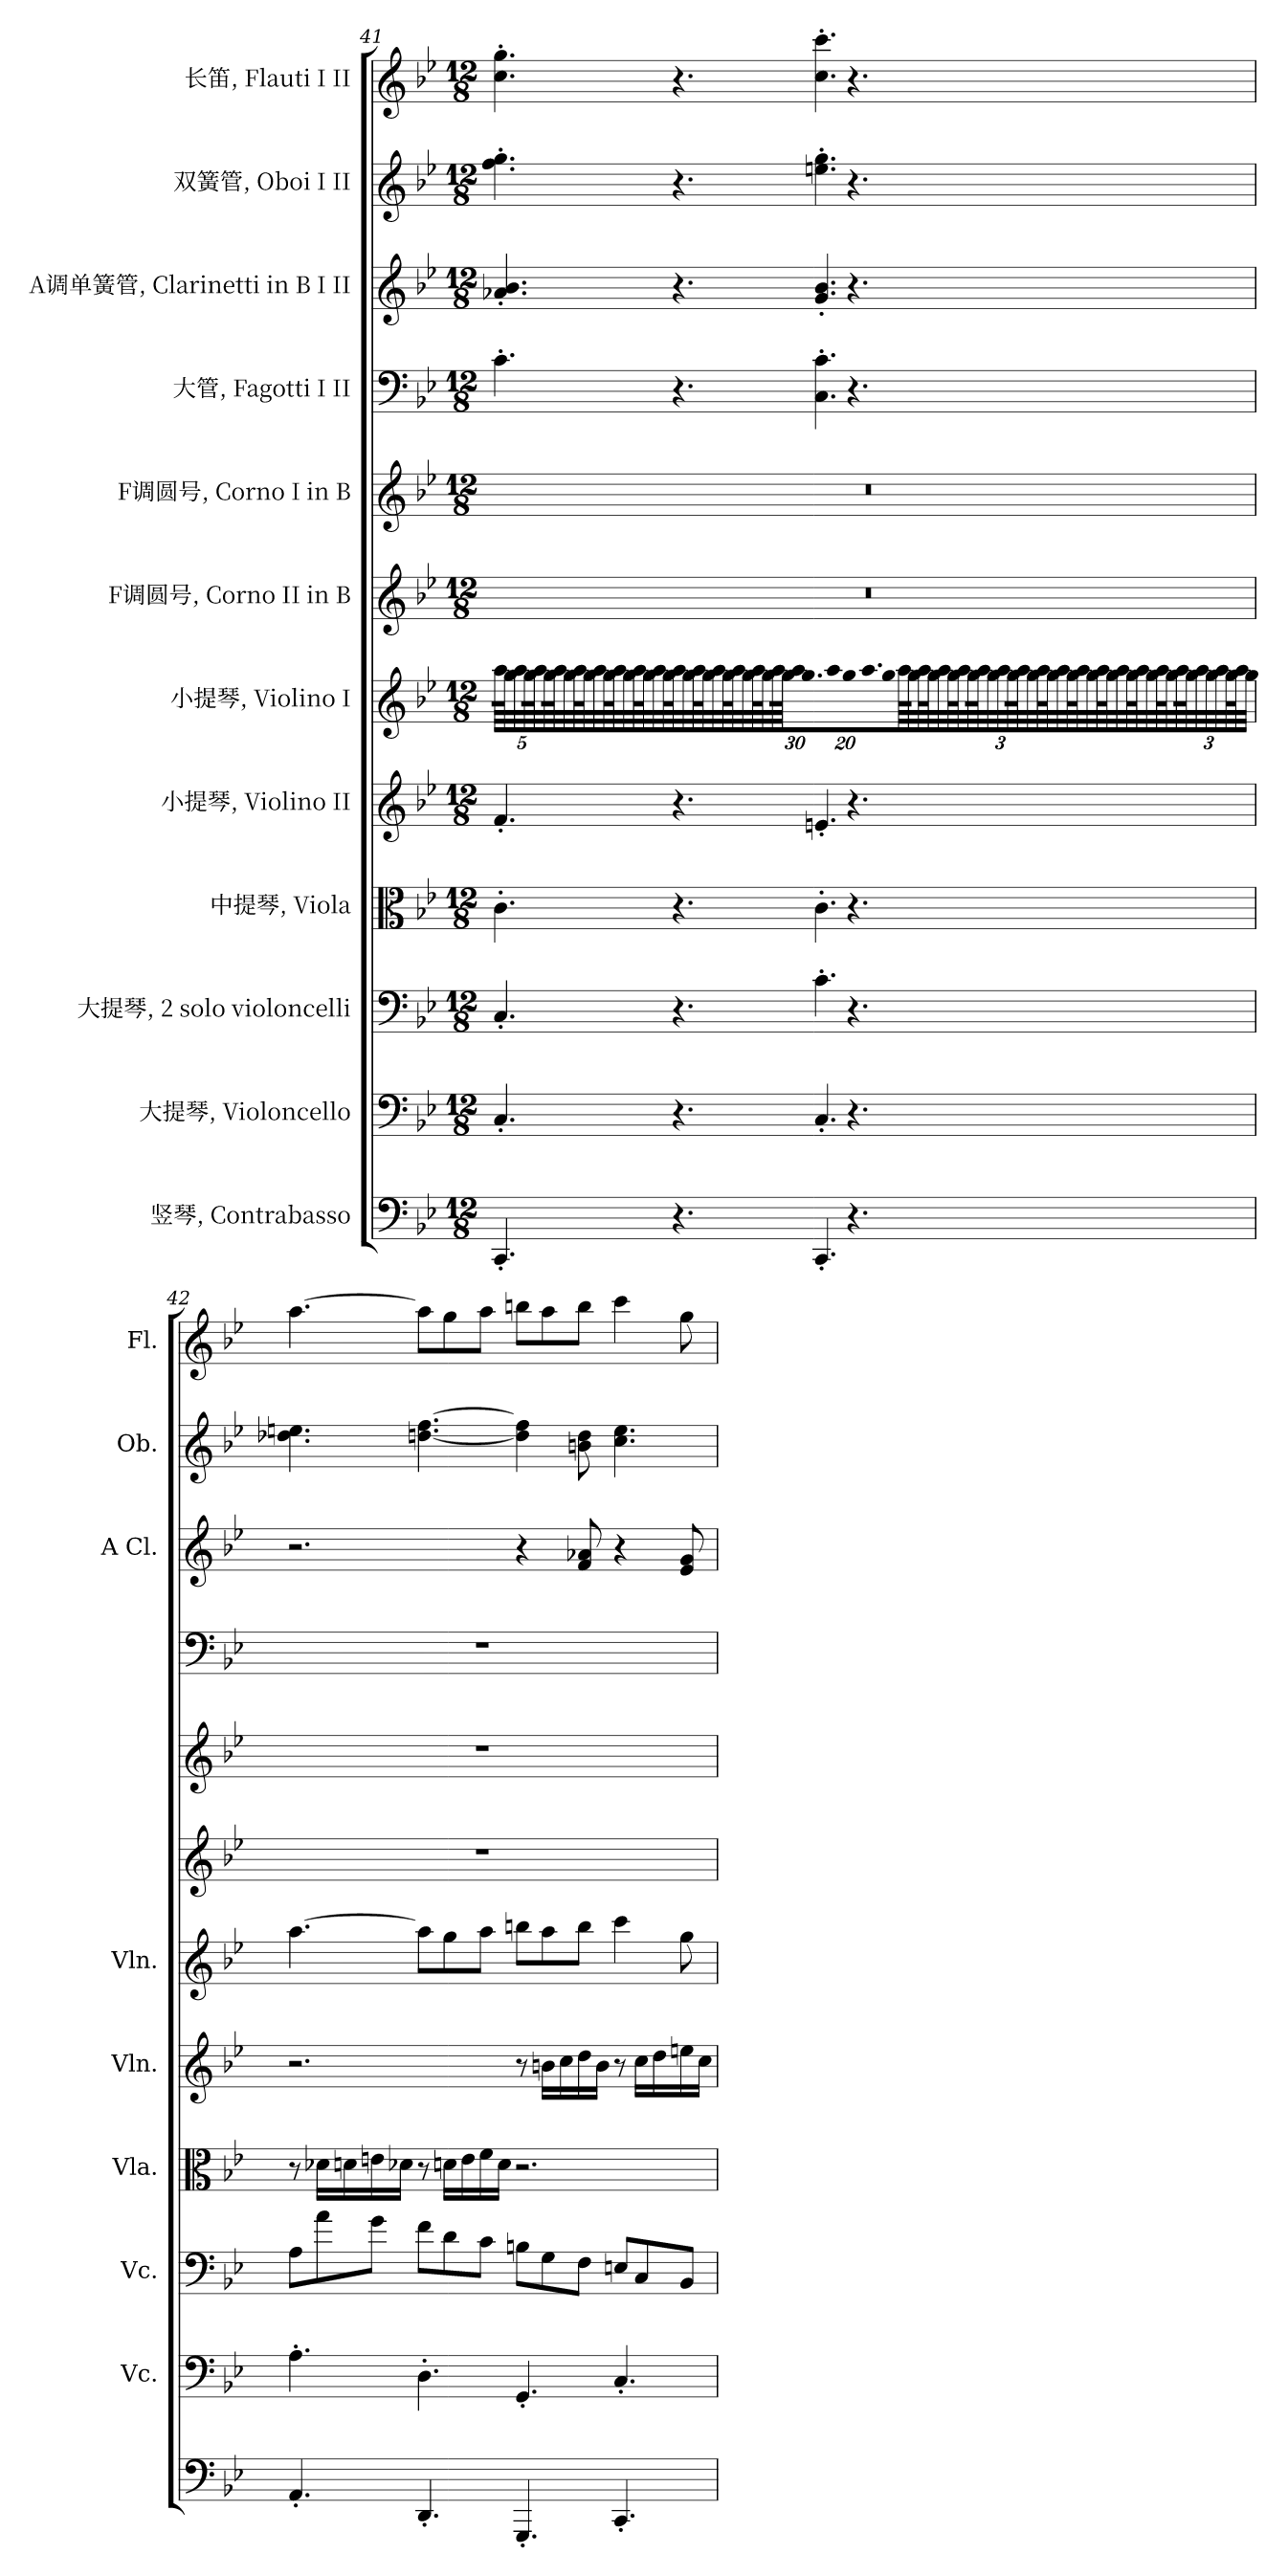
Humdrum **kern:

**kern	**kern	**kern	**kern	**kern	**kern	**kern	**kern	**kern	**kern	**kern	**kern
*part12	*part11	*part10	*part9	*part8	*part7	*part6	*part5	*part4	*part3	*part2	*part1
*staff12	*staff11	*staff10	*staff9	*staff8	*staff7	*staff6	*staff5	*staff4	*staff3	*staff2	*staff1
*I"竖琴, Contrabasso	*I"大提琴, Violoncello	*I"大提琴, 2 solo violoncelli	*I"中提琴, Viola	*I"小提琴, Violino II	*I"小提琴, Violino I	*I"F调圆号, Corno II in B	*I"F调圆号, Corno I in B	*I"大管, Fagotti I II	*I"A调单簧管, Clarinetti in B I II	*I"双簧管, Oboi I II	*I"长笛, Flauti I II
*	*I'Vc.	*I'Vc.	*I'Vla.	*I'Vln.	*I'Vln.	*	*	*	*I'A Cl.	*I'Ob.	*I'Fl.
!!LO:PB:g=z
*clefF4	*clefF4	*clefF4	*clefC3	*clefG2	*clefG2	*clefG2	*clefG2	*clefF4	*clefG2	*clefG2	*clefG2
*	*	*	*	*	*	*ITrd4c7	*ITrd4c7	*	*ITrd2c3	*	*
*k[b-e-]	*k[b-e-]	*k[b-e-]	*k[b-e-]	*k[b-e-]	*k[b-e-]	*k[b-e-a-]	*k[b-e-a-]	*k[b-e-]	*k[f#]	*k[b-e-]	*k[b-e-]
*M12/8	*M12/8	*M12/8	*M12/8	*M12/8	*M12/8	*M12/8	*M12/8	*M12/8	*M12/8	*M12/8	*M12/8
*MM47	*MM47	*MM47	*MM47	*MM47	*MM47	*MM47	*MM47	*MM47	*MM47	*MM47	*MM47
*	*	*	*	*	*Xbrackettup	*	*	*	*	*	*
=41	=41	=41	=41	=41	=41	=41	=41	=41	=41	=41	=41
4.CC'/	4.C'/	4.C'/	4.c'\	4.f'/	40aa\LLL	1.r	1.r	4.c'\	4.fn/' 4.g/'	4.ff\' 4.gg\'	4.cc\' 4.gg\'
.	.	.	.	.	80gg\K	.	.	.	.	.	.
.	.	.	.	.	40aa\	.	.	.	.	.	.
.	.	.	.	.	40gg\	.	.	.	.	.	.
.	.	.	.	.	80aa\K	.	.	.	.	.	.
.	.	.	.	.	40gg\	.	.	.	.	.	.
.	.	.	.	.	64aa\K	.	.	.	.	.	.
.	.	.	.	.	32gg\	.	.	.	.	.	.
.	.	.	.	.	64aa\L	.	.	.	.	.	.
.	.	.	.	.	64gg\J	.	.	.	.	.	.
.	.	.	.	.	32aa\	.	.	.	.	.	.
.	.	.	.	.	64gg\L	.	.	.	.	.	.
.	.	.	.	.	64aa\J	.	.	.	.	.	.
.	.	.	.	.	32gg\	.	.	.	.	.	.
.	.	.	.	.	64aa\L	.	.	.	.	.	.
.	.	.	.	.	64gg\J	.	.	.	.	.	.
.	.	.	.	.	32aa\	.	.	.	.	.	.
.	.	.	.	.	64gg\L	.	.	.	.	.	.
4.r	4.r	4.r	4.r	4.r	64aa\J	.	.	4.r	4.r	4.r	4.r
.	.	.	.	.	32gg\	.	.	.	.	.	.
.	.	.	.	.	64aa\L	.	.	.	.	.	.
.	.	.	.	.	64gg\J	.	.	.	.	.	.
.	.	.	.	.	32aa\	.	.	.	.	.	.
.	.	.	.	.	64gg\L	.	.	.	.	.	.
.	.	.	.	.	64aa\J	.	.	.	.	.	.
.	.	.	.	.	32gg\	.	.	.	.	.	.
.	.	.	.	.	64aa\L	.	.	.	.	.	.
.	.	.	.	.	64gg\J	.	.	.	.	.	.
.	.	.	.	.	32aa\	.	.	.	.	.	.
.	.	.	.	.	64gg\L	.	.	.	.	.	.
!	!	!	!	!	!LO:N:vis=256%9	!	!	!	!	!	!
.	.	.	.	.	960%17aa\	.	.	.	.	.	.
!	!	!	!	!	!LO:N:vis=32.	!	!	!	!	!	!
.	.	.	.	.	640%17gg\	.	.	.	.	.	.
.	.	.	.	.	1920ryy	.	.	.	.	.	.
!	!	!	!	!	!LO:N:vis=256%9	!	!	!	!	!	!
.	.	.	.	.	960%17aa\	.	.	.	.	.	.
!	!	!	!	!	!LO:N:vis=256%9	!	!	!	!	!	!
.	.	.	.	.	960%17gg\	.	.	.	.	.	.
!	!	!	!	!	!LO:N:vis=32.	!	!	!	!	!	!
.	.	.	.	.	640%17aa\	.	.	.	.	.	.
.	.	.	.	.	1920ryy	.	.	.	.	.	.
!	!	!	!	!	!LO:N:vis=256%9	!	!	!	!	!	!
.	.	.	.	.	960%17gg\	.	.	.	.	.	.
*	*	*	*	*	*	*	*	*	*	*	*MM60
4.CC'/	4.C'/	4.c'\	4.c'\	4.en'/	64aa\J	.	.	4.C\' 4.c\'	4.e/' 4.g/'	4.een\' 4.gg\'	4.cc\' 4.ccc\'
.	.	.	.	.	32gg\	.	.	.	.	.	.
.	.	.	.	.	64aa\L	.	.	.	.	.	.
.	.	.	.	.	64gg\J	.	.	.	.	.	.
.	.	.	.	.	32aa\	.	.	.	.	.	.
.	.	.	.	.	64gg\L	.	.	.	.	.	.
.	.	.	.	.	64aa\J	.	.	.	.	.	.
.	.	.	.	.	32gg\	.	.	.	.	.	.
.	.	.	.	.	64aa\K	.	.	.	.	.	.
.	.	.	.	.	48gg\	.	.	.	.	.	.
.	.	.	.	.	48aa\	.	.	.	.	.	.
.	.	.	.	.	48gg\	.	.	.	.	.	.
.	.	.	.	.	64aa\K	.	.	.	.	.	.
.	.	.	.	.	32gg\	.	.	.	.	.	.
.	.	.	.	.	64aa\L	.	.	.	.	.	.
.	.	.	.	.	64gg\J	.	.	.	.	.	.
.	.	.	.	.	32aa\	.	.	.	.	.	.
.	.	.	.	.	64gg\L	.	.	.	.	.	.
*	*	*	*	*	*	*	*	*	*	*	*MM58
4.r	4.r	4.r	4.r	4.r	64aa\J	.	.	4.r	4.r	4.r	4.r
.	.	.	.	.	32gg\	.	.	.	.	.	.
.	.	.	.	.	64aa\L	.	.	.	.	.	.
.	.	.	.	.	64gg\J	.	.	.	.	.	.
.	.	.	.	.	32aa\	.	.	.	.	.	.
.	.	.	.	.	64gg\L	.	.	.	.	.	.
.	.	.	.	.	64aa\J	.	.	.	.	.	.
.	.	.	.	.	32gg\	.	.	.	.	.	.
.	.	.	.	.	64aa\L	.	.	.	.	.	.
.	.	.	.	.	64gg\J	.	.	.	.	.	.
.	.	.	.	.	32aa\	.	.	.	.	.	.
.	.	.	.	.	64gg\K	.	.	.	.	.	.
.	.	.	.	.	48aa\	.	.	.	.	.	.
.	.	.	.	.	48gg\	.	.	.	.	.	.
.	.	.	.	.	48aa\	.	.	.	.	.	.
.	.	.	.	.	64gg\L	.	.	.	.	.	.
.	.	.	.	.	64aa\J	.	.	.	.	.	.
.	.	.	.	.	32gg\JJJ	.	.	.	.	.	.
!!LO:PB:g=z
=42	=42	=42	=42	=42	=42	=42	=42	=42	=42	=42	=42
*	*	*	*	*	*	*	*	*	*	*	*MM58
4.AA'/	4.A'\	8A\L	8r	2.r	[4.aa\	1.r	1.r	1.r	2.r	4.dd-X\ 4.een\	[4.aa\
.	.	8a\	16d-X\LL	.	.	.	.	.	.	.	.
.	.	.	16dn\	.	.	.	.	.	.	.	.
.	.	8g\J	16en\	.	.	.	.	.	.	.	.
.	.	.	16d-X\JJ	.	.	.	.	.	.	.	.
*	*	*	*	*	*	*	*	*	*	*	*MM58
4.DD'/	4.D'\	8f\L	8r	.	8aa\L]	.	.	.	.	[4.ddn\ [4.ff\	8aa\L]
*	*	*	*	*	*	*	*	*	*	*	*MM64
.	.	8d\	16dn\LL	.	8gg\	.	.	.	.	.	8gg\
.	.	.	16e\	.	.	.	.	.	.	.	.
.	.	8c\J	16f\	.	8aa\J	.	.	.	.	.	8aa\J
.	.	.	16d\JJ	.	.	.	.	.	.	.	.
*	*	*	*	*	*	*	*	*	*	*	*MM58
4.GGG'/	4.GG'/	8Bn\L	2.r	8r	8bbn\L	.	.	.	4r	4dd\] 4ff\]	8bbn\L
*	*	*	*	*	*	*	*	*	*	*	*MM64
.	.	8G\	.	16bn\LL	8aa\	.	.	.	.	.	8aa\
.	.	.	.	16cc\	.	.	.	.	.	.	.
.	.	8F\J	.	16dd\	8bb\J	.	.	.	8d/ 8fn/	8bn\ 8dd\	8bb\J
.	.	.	.	16b\JJ	.	.	.	.	.	.	.
*	*	*	*	*	*	*	*	*	*	*	*MM58
4.CC'/	4.C'/	8En/L	.	8r	4ccc\	.	.	.	4r	4.cc\ 4.ee\	4ccc\
.	.	8C/	.	16cc\LL	.	.	.	.	.	.	.
.	.	.	.	16dd\	.	.	.	.	.	.	.
.	.	8BB-/J	.	16een\	8gg\	.	.	.	8c/ 8e/	.	8gg\
.	.	.	.	16cc\JJ	.	.	.	.	.	.	.
=	=	=	=	=	=	=	=	=	=	=	=
*-	*-	*-	*-	*-	*-	*-	*-	*-	*-	*-	*-
